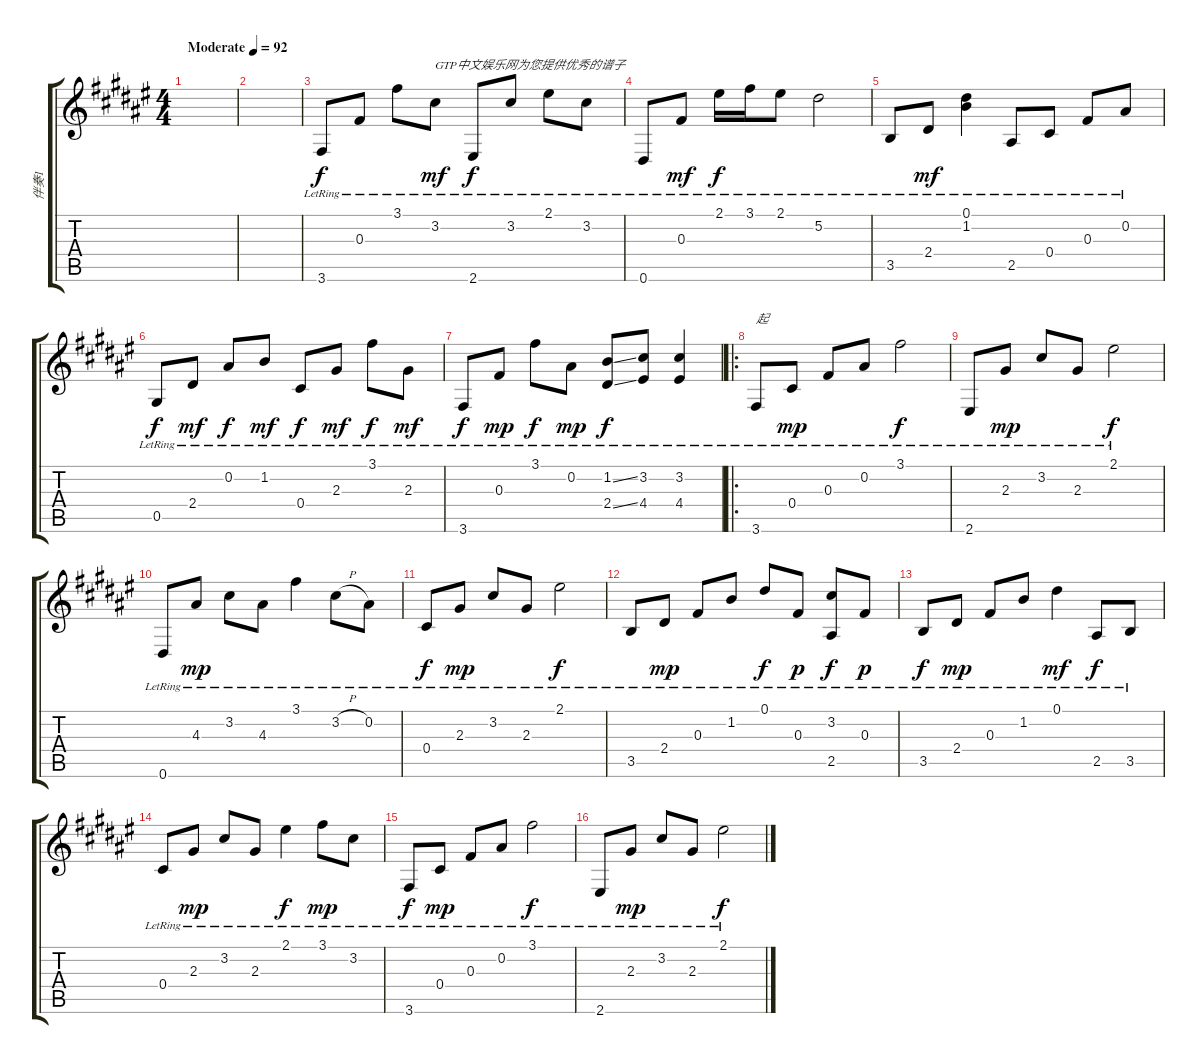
\track ("伴奏1" "伴奏1") {instrument acousticguitarsteel}
\staff {score tabs}
\tuning (Eb4 Bb3 Gb3 Db3 Ab2 Eb2) {hide}
\ts (4 4)
\tempo (92 "Moderate")
\clef g2
\ks f#
|
|
3.6{lr}.8 0.3{lr}.8 3.1{lr}.8 3.2{lr}.8{txt "GTP中文娱乐网为您提供优秀的谱子" dy mf} 2.6{lr}.8{dy f} 3.2{lr}.8 2.1{lr}.8 3.2{lr}.8 |
0.6{lr}.8 0.3{lr}.8{dy mf} 2.1{lr}.16{dy f} 3.1{lr}.16 2.1{lr}.8 5.2{lr}.2 |
3.5{lr}.8 2.4{lr}.8{dy mf} (0.1{lr} 1.2{lr}).4 2.5{lr}.8 0.4{lr}.8 0.3{lr}.8 0.2{lr}.8 |
0.5{lr}.8{dy f} 2.4{lr}.8{dy mf} 0.2{lr}.8{dy f} 1.2{lr}.8{dy mf} 0.4{lr}.8{dy f} 2.3{lr}.8{dy mf} 3.1{lr}.8{dy f} 2.3{lr}.8{dy mf} |
3.6{lr}.8{dy f} 0.3{lr}.8{dy mp} 3.1{lr}.8{dy f} 0.2{lr}.8{dy mp} (1.2{ss lr} 2.4{ss lr}).8{dy f} (3.2{lr} 4.4{lr}).8 (3.2{lr} 4.4{lr}).4 |
\ro
3.6{lr}.8{txt "起"} 0.4{lr}.8{dy mp} 0.3{lr}.8 0.2{lr}.8 3.1{lr}.2{dy f} |
2.6{lr}.8 2.3{lr}.8{dy mp} 3.2{lr}.8 2.3{lr}.8 2.1{lr}.2{dy f} |
0.6{lr}.8 4.3{lr}.8{dy mp} 3.2{lr}.8 4.3{lr}.8 3.1{lr}.4 3.2{h lr}.8 0.2{lr}.8 |
0.4{lr}.8{dy f} 2.3{lr}.8{dy mp} 3.2{lr}.8 2.3{lr}.8 2.1{lr}.2{dy f} |
3.5{lr}.8 2.4{lr}.8{dy mp} 0.3{lr}.8 1.2{lr}.8 0.1{lr}.8{dy f} 0.3{lr}.8{dy p} (3.2{lr} 2.5{lr}).8{dy f} 0.3{lr}.8{dy p} |
3.5{lr}.8{dy f} 2.4{lr}.8{dy mp} 0.3{lr}.8 1.2{lr}.8 0.1{lr}.4{dy mf} 2.5{lr}.8{dy f} 3.5{lr}.8 |
0.4{lr}.8 2.3{lr}.8{dy mp} 3.2{lr}.8 2.3{lr}.8 2.1{lr}.4{dy f} 3.1{lr}.8{dy mp} 3.2{lr}.8 |
3.6{lr}.8{dy f} 0.4{lr}.8{dy mp} 0.3{lr}.8 0.2{lr}.8 3.1{lr}.2{dy f} |
2.6{lr}.8 2.3{lr}.8{dy mp} 3.2{lr}.8 2.3{lr}.8 2.1{lr}.2{dy f}
